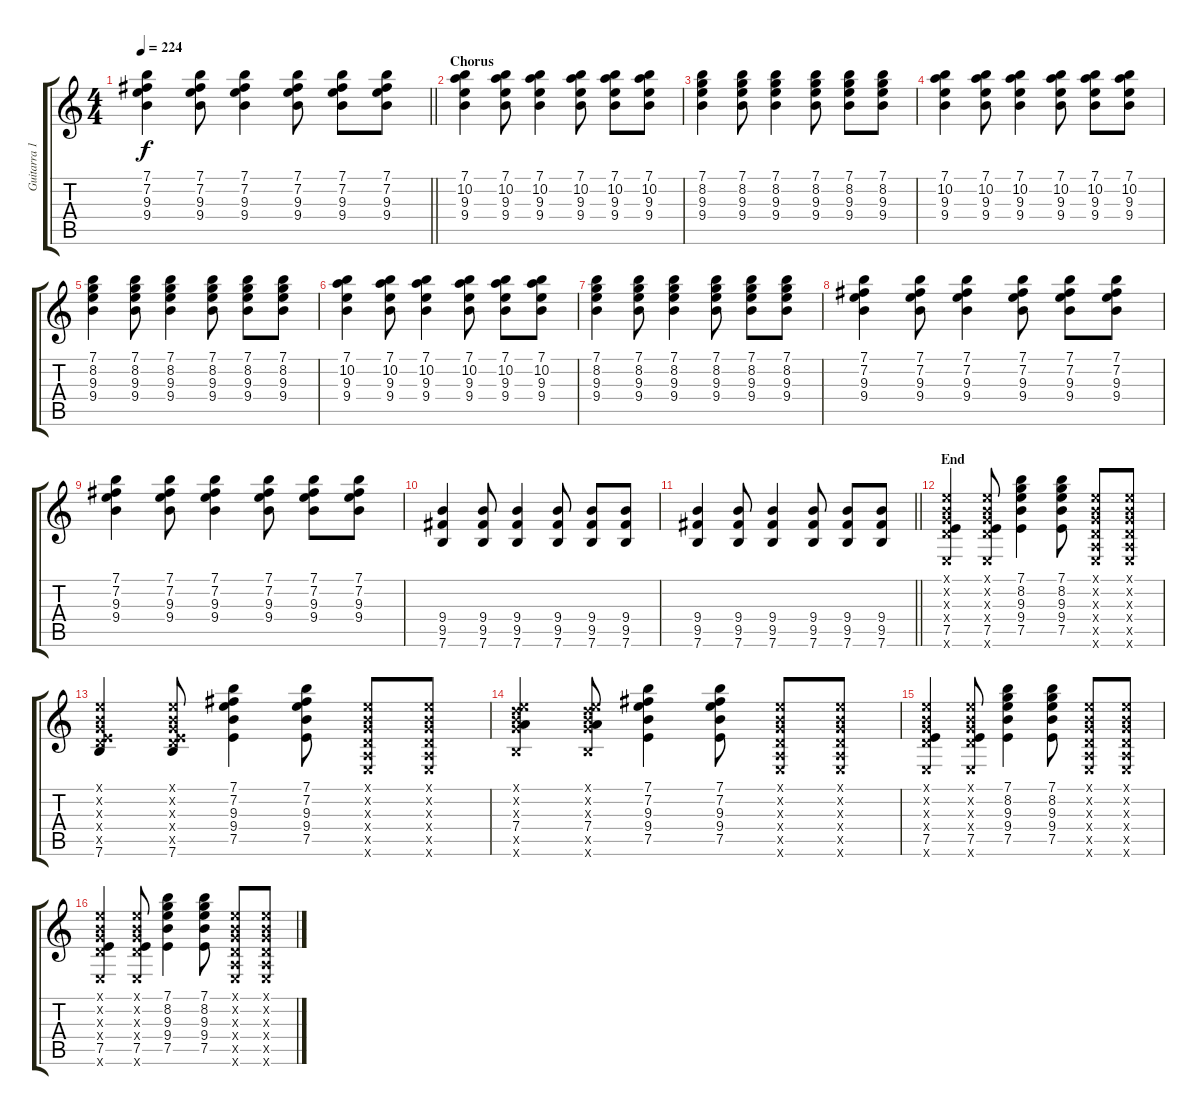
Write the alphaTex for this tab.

\track ("Guitarra 1 - Mathias" "Guitarra 1") {instrument distortionguitar}
\staff {score tabs}
\tuning (E4 B3 G3 D3 A2 E2) {hide}
\ts (4 4)
\tempo 224
\clef g2
\barLineRight lightlight
\ks c
(7.1 7.2 9.3 9.4).4{dy f} (7.1 7.2 9.3 9.4).8 (7.1 7.2 9.3 9.4).4 (7.1 7.2 9.3 9.4).8 (7.1 7.2 9.3 9.4).8 (7.1 7.2 9.3 9.4).8 |
\section ("" "Chorus")
(7.1 10.2 9.3 9.4).4 (7.1 10.2 9.3 9.4).8 (7.1 10.2 9.3 9.4).4 (7.1 10.2 9.3 9.4).8 (7.1 10.2 9.3 9.4).8 (7.1 10.2 9.3 9.4).8 |
(7.1 8.2 9.3 9.4).4 (7.1 8.2 9.3 9.4).8 (7.1 8.2 9.3 9.4).4 (7.1 8.2 9.3 9.4).8 (7.1 8.2 9.3 9.4).8 (7.1 8.2 9.3 9.4).8 |
(7.1 10.2 9.3 9.4).4 (7.1 10.2 9.3 9.4).8 (7.1 10.2 9.3 9.4).4 (7.1 10.2 9.3 9.4).8 (7.1 10.2 9.3 9.4).8 (7.1 10.2 9.3 9.4).8 |
(7.1 8.2 9.3 9.4).4 (7.1 8.2 9.3 9.4).8 (7.1 8.2 9.3 9.4).4 (7.1 8.2 9.3 9.4).8 (7.1 8.2 9.3 9.4).8 (7.1 8.2 9.3 9.4).8 |
(7.1 10.2 9.3 9.4).4 (7.1 10.2 9.3 9.4).8 (7.1 10.2 9.3 9.4).4 (7.1 10.2 9.3 9.4).8 (7.1 10.2 9.3 9.4).8 (7.1 10.2 9.3 9.4).8 |
(7.1 8.2 9.3 9.4).4 (7.1 8.2 9.3 9.4).8 (7.1 8.2 9.3 9.4).4 (7.1 8.2 9.3 9.4).8 (7.1 8.2 9.3 9.4).8 (7.1 8.2 9.3 9.4).8 |
(7.1 7.2 9.3 9.4).4 (7.1 7.2 9.3 9.4).8 (7.1 7.2 9.3 9.4).4 (7.1 7.2 9.3 9.4).8 (7.1 7.2 9.3 9.4).8 (7.1 7.2 9.3 9.4).8 |
(7.1 7.2 9.3 9.4).4 (7.1 7.2 9.3 9.4).8 (7.1 7.2 9.3 9.4).4 (7.1 7.2 9.3 9.4).8 (7.1 7.2 9.3 9.4).8 (7.1 7.2 9.3 9.4).8 |
(9.4 9.5 7.6).4 (9.4 9.5 7.6).8 (9.4 9.5 7.6).4 (9.4 9.5 7.6).8 (9.4 9.5 7.6).8 (9.4 9.5 7.6).8 |
\barLineRight lightlight
(9.4 9.5 7.6).4 (9.4 9.5 7.6).8 (9.4 9.5 7.6).4 (9.4 9.5 7.6).8 (9.4 9.5 7.6).8 (9.4 9.5 7.6).8 |
\section ("" "End")
(0.1{x} 0.2{x} 0.3{x} 0.4{x} 7.5 0.6{x}).4 (0.1{x} 0.2{x} 0.3{x} 0.4{x} 7.5 0.6{x}).8 (7.1 8.2 9.3 9.4 7.5).4 (7.1 8.2 9.3 9.4 7.5).8 (0.1{x} 0.2{x} 0.3{x} 0.4{x} 0.5{x} 0.6{x}).8 (0.1{x} 0.2{x} 0.3{x} 0.4{x} 0.5{x} 0.6{x}).8 |
(0.1{x} 0.2{x} 0.3{x} 0.4{x} 7.5{x} 7.6).4 (0.1{x} 0.2{x} 0.3{x} 0.4{x} 7.5{x} 7.6).8 (7.1 7.2 9.3 9.4 7.5).4 (7.1 7.2 9.3 9.4 7.5).8 (0.1{x} 0.2{x} 0.3{x} 0.4{x} 0.5{x} 0.6{x}).8 (0.1{x} 0.2{x} 0.3{x} 0.4{x} 0.5{x} 0.6{x}).8 |
(0.1{x} 0.2{x} 7.3{x} 7.4 10.5{x} 7.6{x}).4 (0.1{x} 0.2{x} 7.3{x} 7.4 10.5{x} 7.6{x}).8 (7.1 7.2 9.3 9.4 7.5).4 (7.1 7.2 9.3 9.4 7.5).8 (0.1{x} 0.2{x} 0.3{x} 0.4{x} 0.5{x} 0.6{x}).8 (0.1{x} 0.2{x} 0.3{x} 0.4{x} 0.5{x} 0.6{x}).8 |
(0.1{x} 0.2{x} 0.3{x} 0.4{x} 7.5 0.6{x}).4 (0.1{x} 0.2{x} 0.3{x} 0.4{x} 7.5 0.6{x}).8 (7.1 8.2 9.3 9.4 7.5).4 (7.1 8.2 9.3 9.4 7.5).8 (0.1{x} 0.2{x} 0.3{x} 0.4{x} 0.5{x} 0.6{x}).8 (0.1{x} 0.2{x} 0.3{x} 0.4{x} 0.5{x} 0.6{x}).8 |
(0.1{x} 0.2{x} 0.3{x} 0.4{x} 7.5 0.6{x}).4 (0.1{x} 0.2{x} 0.3{x} 0.4{x} 7.5 0.6{x}).8 (7.1 8.2 9.3 9.4 7.5).4 (7.1 8.2 9.3 9.4 7.5).8 (0.1{x} 0.2{x} 0.3{x} 0.4{x} 0.5{x} 0.6{x}).8 (0.1{x} 0.2{x} 0.3{x} 0.4{x} 0.5{x} 0.6{x}).8
